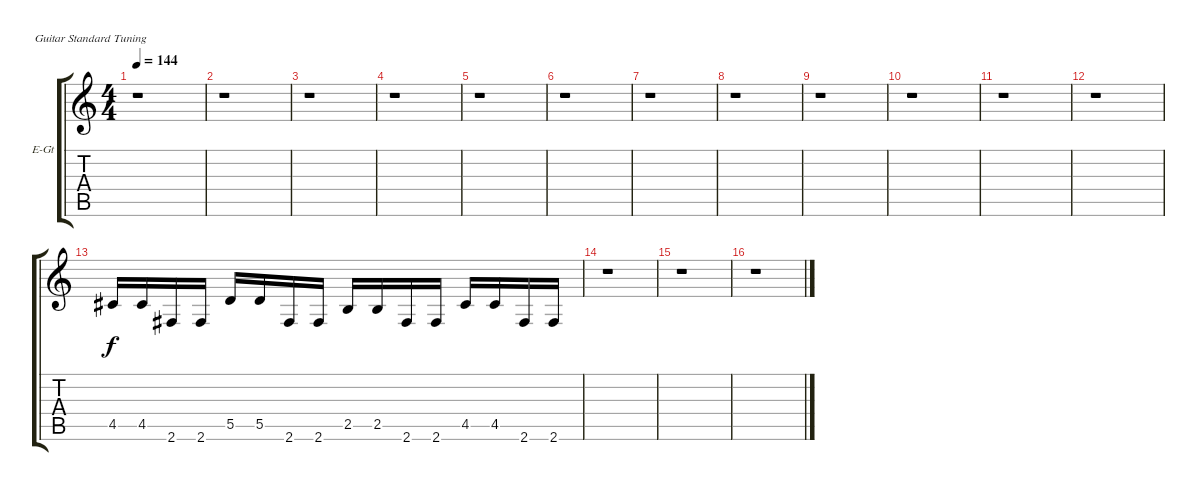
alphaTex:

\bracketExtendMode groupsimilarinstruments
\firstSystemTrackNameOrientation horizontal
\otherSystemsTrackNameOrientation horizontal
\track ("Rhythm And Fill Guitar" "E-Gt") {instrument overdrivenguitar}
\staff {score tabs}
\tuning (E4 B3 G3 D3 A2 E2)
\ts (4 4)
\tempo 144
\clef g2
\ks c
r.1{dy f} |
r.1 |
r.1 |
r.1 |
r.1 |
r.1 |
r.1 |
r.1 |
r.1 |
r.1 |
r.1 |
r.1 |
4.5.16 4.5.16 2.6.16 2.6.16 5.5.16 5.5.16 2.6.16 2.6.16 2.5.16 2.5.16 2.6.16 2.6.16 4.5.16 4.5.16 2.6.16 2.6.16 |
r.1 |
r.1 |
r.1
